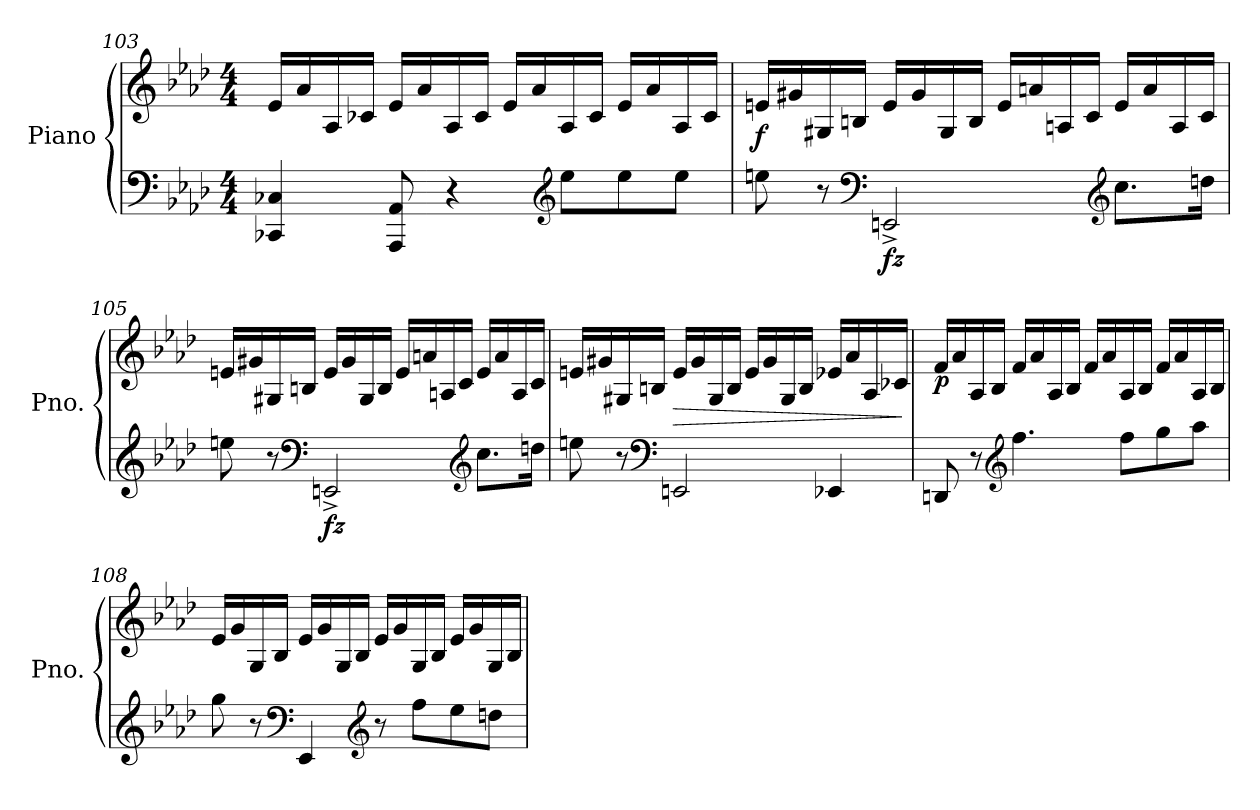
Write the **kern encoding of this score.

**kern	**kern	**dynam
*part1	*part1	*part1
*staff2	*staff1	*staff1/2
*I"Piano	*	*
*I'Pno.	*	*
!!LO:LB:g=z
*clefF4	*clefG2	*
*k[b-e-a-d-]	*k[b-e-a-d-]	*
*M4/4	*M4/4	*
=103	=103	=103
4CC-X/ 4C-X/	16e-/LL	.
.	16a-/	.
.	16A-/	.
.	16c-X/JJ	.
8AAA-/ 8AA-/	16e-/LL	.
.	16a-/	.
4r	16A-/	.
.	16c-/JJ	.
.	16e-/LL	.
.	16a-/	.
*clefG2	*	*
8ee-\L	16A-/	.
.	16c-/JJ	.
8ee-\	16e-/LL	.
.	16a-/	.
8ee-\J	16A-/	.
.	16c-/JJ	.
=104	=104	=104
!	!	!LO:DY:b
8een\	16en/LL	f
.	16g#X/	.
8r	16G#X/	.
.	16Bn/JJ	.
*clefF4	*	*
!	!	!LO:DY:b=2
2EEn^/	16e/LL	fz
.	16g#/	.
.	16G#/	.
.	16B/JJ	.
.	16e/LL	.
.	16an/	.
.	16An/	.
.	16c/JJ	.
*clefG2	*	*
8.cc\L	16e/LL	.
.	16a/	.
.	16A/	.
16ddn\Jk	16c/JJ	.
!!LO:PB:g=z
=105	=105	=105
8een\	16en/LL	.
.	16g#X/	.
8r	16G#X/	.
.	16Bn/JJ	.
*clefF4	*	*
!	!	!LO:DY:b=2
2EEn^/	16e/LL	fz
.	16g#/	.
.	16G#/	.
.	16B/JJ	.
.	16e/LL	.
.	16an/	.
.	16An/	.
.	16c/JJ	.
*clefG2	*	*
8.cc\L	16e/LL	.
.	16a/	.
.	16A/	.
16ddn\Jk	16c/JJ	.
=106	=106	=106
8een\	16en/LL	.
.	16g#X/	.
8r	16G#X/	.
.	16Bn/JJ	.
*clefF4	*	*
!	!	!LO:HP:b
2EEn/	16e/LL	>
.	16g#/	.
.	16G#/	.
.	16B/JJ	.
.	16e/LL	.
.	16g#/	.
.	16G#/	.
.	16B/JJ	.
4EE-X/	16e-X/LL	.
.	16a-/	.
.	16A-/	.
.	16c-X/JJ	.
.	.	]
!!LO:LB:g=z
=107	=107	=107
!	!	!LO:DY:b
8DDn/	16f/LL	p
.	16a-/	.
8r	16A-/	.
.	16B-/JJ	.
*clefG2	*	*
4.ff\	16f/LL	.
.	16a-/	.
.	16A-/	.
.	16B-/JJ	.
.	16f/LL	.
.	16a-/	.
8ff\L	16A-/	.
.	16B-/JJ	.
8gg\	16f/LL	.
.	16a-/	.
8aa-\J	16A-/	.
.	16B-/JJ	.
=108	=108	=108
8gg\	16e-/LL	.
.	16g/	.
8r	16G/	.
.	16B-/JJ	.
*clefF4	*	*
4EE-/	16e-/LL	.
.	16g/	.
.	16G/	.
.	16B-/JJ	.
*clefG2	*	*
8r	16e-/LL	.
.	16g/	.
8ff\L	16G/	.
.	16B-/JJ	.
8ee-\	16e-/LL	.
.	16g/	.
8ddn\J	16G/	.
.	16B-/JJ	.
=	=	=
*-	*-	*-
